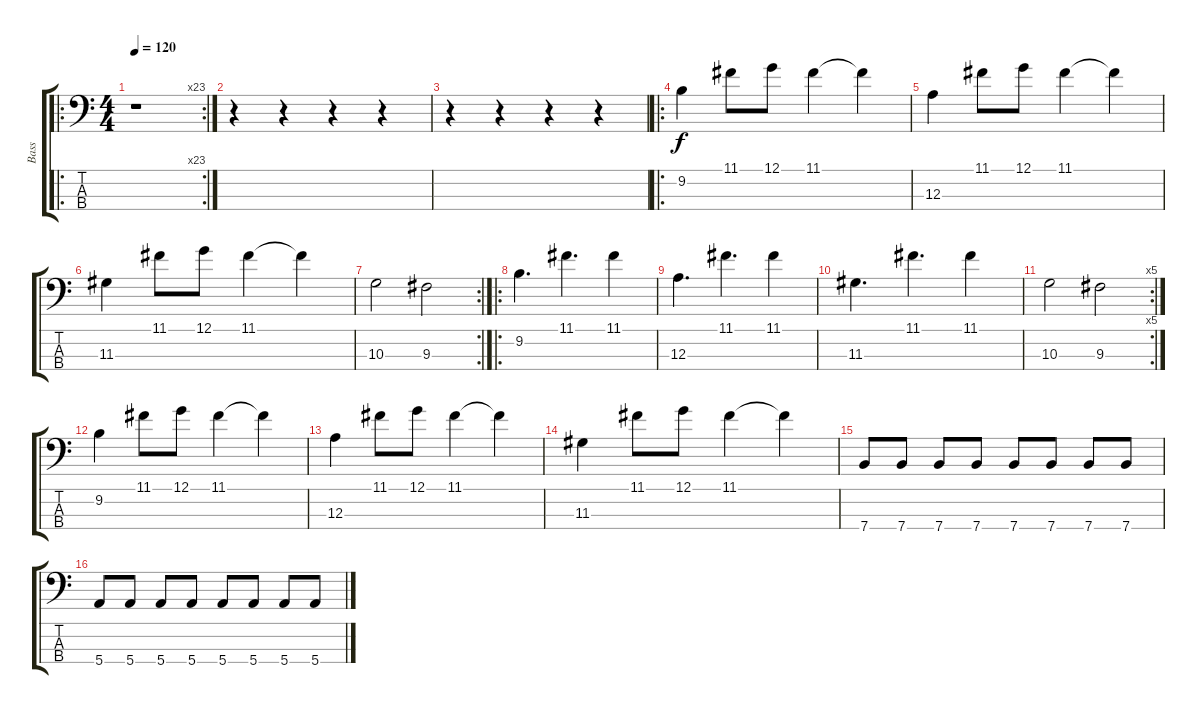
\track ("Bass" "Bass") {instrument electricbassfinger}
\staff {score tabs}
\tuning (G2 D2 A1 E1) {hide}
\ro
\rc 23
\ts (4 4)
\tempo 120
\clef f4
\ks c
r.1{dy f instrument electricbassfinger} |
r.4 r.4 r.4 r.4 |
r.4 r.4 r.4 r.4 |
\ro
9.2.4 11.1.8 12.1.8 11.1.4 11.1{t}.4 |
12.3.4 11.1.8 12.1.8 11.1.4 11.1{t}.4 |
11.3.4 11.1.8 12.1.8 11.1.4 11.1{t}.4 |
\rc 2
10.3.2 9.3.2 |
\ro
9.2.4{d} 11.1.4{d} 11.1.4 |
12.3.4{d} 11.1.4{d} 11.1.4 |
11.3.4{d} 11.1.4{d} 11.1.4 |
\rc 5
10.3.2 9.3.2 |
9.2.4 11.1.8 12.1.8 11.1.4 11.1{t}.4 |
12.3.4 11.1.8 12.1.8 11.1.4 11.1{t}.4 |
11.3.4 11.1.8 12.1.8 11.1.4 11.1{t}.4 |
7.4.8 7.4.8 7.4.8 7.4.8 7.4.8 7.4.8 7.4.8 7.4.8 |
5.4.8 5.4.8 5.4.8 5.4.8 5.4.8 5.4.8 5.4.8 5.4.8
